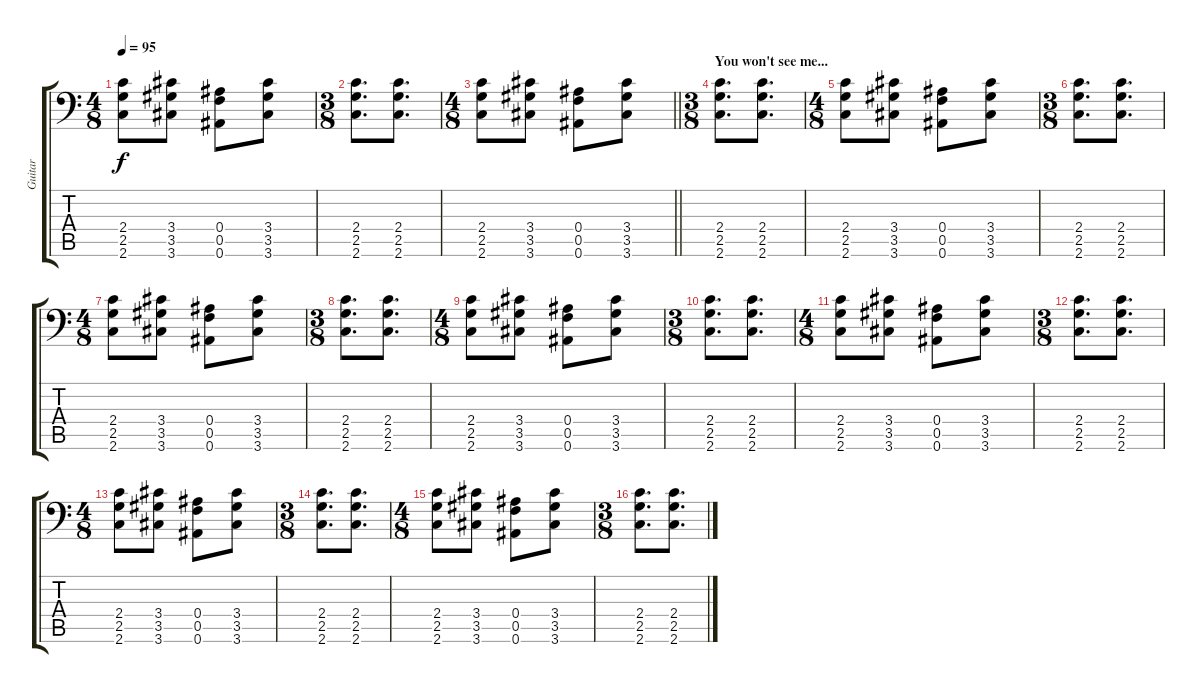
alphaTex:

\track ("Guitar" "Guitar") {instrument overdrivenguitar}
\staff {score tabs}
\tuning (C4 G3 Eb3 Bb2 F2 Bb1) {hide}
\ts (4 8)
\tempo 95
\clef f4
\ks c
(2.4 2.5 2.6).8{dy f} (3.4 3.5 3.6).8 (0.4 0.5 0.6).8 (3.4 3.5 3.6).8 |
\ts (3 8)
(2.4 2.5 2.6).8{d} (2.4 2.5 2.6).8{d} |
\ts (4 8)
\barLineRight lightlight
(2.4 2.5 2.6).8 (3.4 3.5 3.6).8 (0.4 0.5 0.6).8 (3.4 3.5 3.6).8 |
\ts (3 8)
\section ("" "You won't see me...")
(2.4 2.5 2.6).8{d} (2.4 2.5 2.6).8{d} |
\ts (4 8)
(2.4 2.5 2.6).8 (3.4 3.5 3.6).8 (0.4 0.5 0.6).8 (3.4 3.5 3.6).8 |
\ts (3 8)
(2.4 2.5 2.6).8{d} (2.4 2.5 2.6).8{d} |
\ts (4 8)
(2.4 2.5 2.6).8 (3.4 3.5 3.6).8 (0.4 0.5 0.6).8 (3.4 3.5 3.6).8 |
\ts (3 8)
(2.4 2.5 2.6).8{d} (2.4 2.5 2.6).8{d} |
\ts (4 8)
(2.4 2.5 2.6).8 (3.4 3.5 3.6).8 (0.4 0.5 0.6).8 (3.4 3.5 3.6).8 |
\ts (3 8)
(2.4 2.5 2.6).8{d} (2.4 2.5 2.6).8{d} |
\ts (4 8)
(2.4 2.5 2.6).8 (3.4 3.5 3.6).8 (0.4 0.5 0.6).8 (3.4 3.5 3.6).8 |
\ts (3 8)
(2.4 2.5 2.6).8{d} (2.4 2.5 2.6).8{d} |
\ts (4 8)
(2.4 2.5 2.6).8 (3.4 3.5 3.6).8 (0.4 0.5 0.6).8 (3.4 3.5 3.6).8 |
\ts (3 8)
(2.4 2.5 2.6).8{d} (2.4 2.5 2.6).8{d} |
\ts (4 8)
(2.4 2.5 2.6).8 (3.4 3.5 3.6).8 (0.4 0.5 0.6).8 (3.4 3.5 3.6).8 |
\ts (3 8)
(2.4 2.5 2.6).8{d} (2.4 2.5 2.6).8{d}
